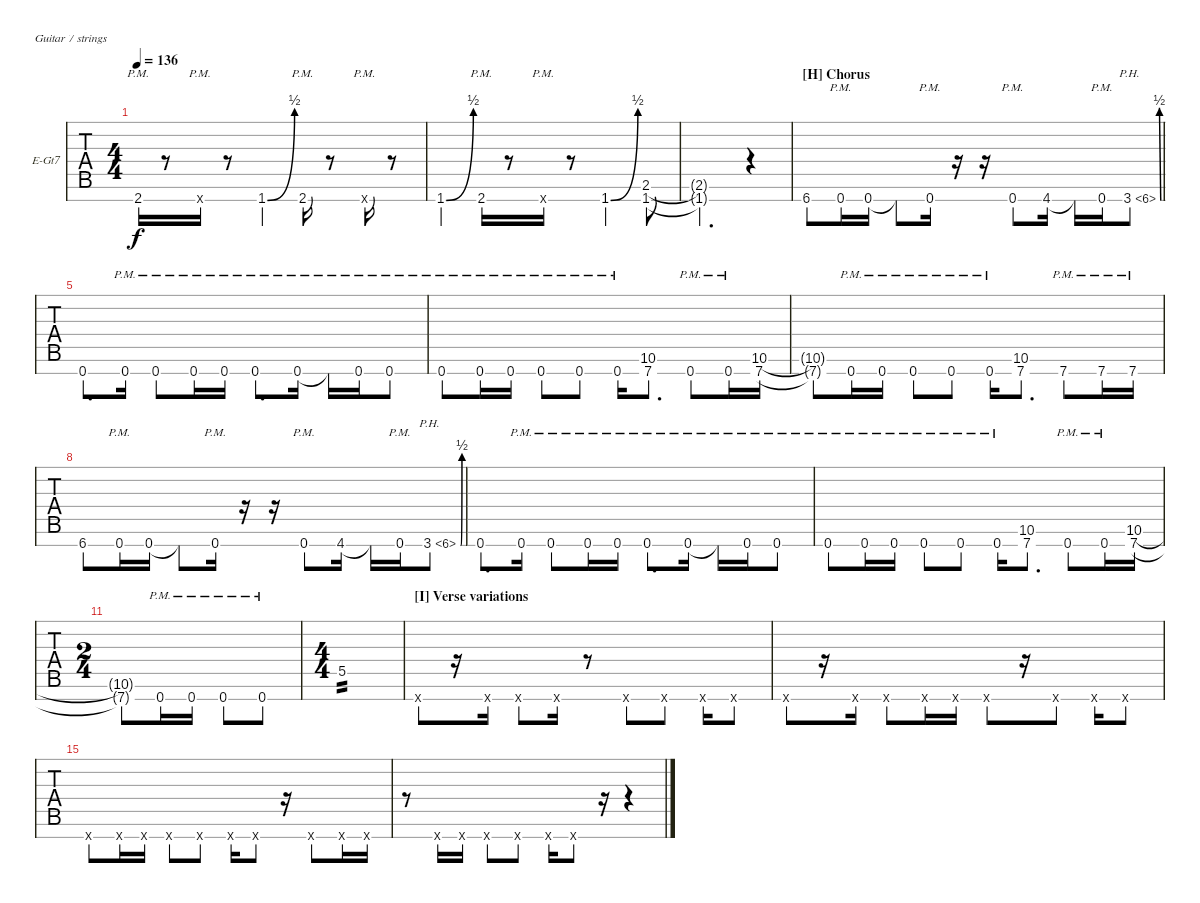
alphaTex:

\defaultSystemsLayout 4
\bracketExtendMode groupsimilarinstruments
\firstSystemTrackNameOrientation horizontal
\otherSystemsTrackNameOrientation horizontal
\defaultBarNumberDisplay FirstOfSystem
\track ("Rhythm Left" "E-Gt7") {multiBarRest instrument distortionguitar}
\staff {tabs}
\tuning (E4 B3 G3 D3 A2 E2 B1)
\ts (4 4)
\tempo 136
\clef g2
\ks c
2.7{pm}.16{dy f} r.8 2.7{pm x}.16 r.8 1.7{be (bend 15 0 39.6 2)}.4 2.7{pm}.16 r.8 2.7{pm x}.16 r.8 |
1.7{be (bend 15 0 39.6 2)}.4 2.7{pm}.16 r.8 2.7{pm x}.16 r.8 1.7{be (bend 15 0 39.6 2)}.4 (2.6 1.7).8 |
(1.7{t} 2.6{t}).2{d} r.4 |
\section ("H" "Chorus")
6.7.8 0.7{pm}.16 0.7.16 0.7{t}.8 0.7{pm}.16 r.16 r.16 0.7{pm}.8 4.7.16 4.7{t}.16 0.7{pm}.16 3.7{be (bend 0 0 15 2) ph 3}.8 |
0.7.8{d} 0.7{pm}.16 0.7{pm}.8 0.7{pm}.16 0.7{pm}.16 0.7{pm}.8{d} 0.7{pm}.16 0.7{pm t}.16 0.7{pm}.16 0.7{pm}.8 |
0.7{pm}.8 0.7{pm}.16 0.7{pm}.16 0.7{pm}.8 0.7{pm}.8 0.7{pm}.16 (7.7 10.6).8{d} 0.7{pm}.8 0.7{pm}.16 (7.7 10.6).16 |
(7.7{t} 10.6{t}).8 0.7{pm}.16 0.7{pm}.16 0.7{pm}.8 0.7{pm}.8 0.7{pm}.16 (7.7 10.6).8{d} 7.7{pm}.8 7.7{pm}.16 7.7{pm}.16 |
6.7.8 0.7{pm}.16 0.7.16 0.7{t}.8 0.7{pm}.16 r.16 r.16 0.7{pm}.8 4.7.16 4.7{t}.16 0.7{pm}.16 3.7{be (bend 0 0 15 2) ph 3}.8 |
0.7.8{d} 0.7{pm}.16 0.7{pm}.8 0.7{pm}.16 0.7{pm}.16 0.7{pm}.8{d} 0.7{pm}.16 0.7{pm t}.16 0.7{pm}.16 0.7{pm}.8 |
0.7{pm}.8 0.7{pm}.16 0.7{pm}.16 0.7{pm}.8 0.7{pm}.8 0.7{pm}.16 (7.7 10.6).8{d} 0.7{pm}.8 0.7{pm}.16 (7.7 10.6).16 |
\ts (2 4)
(7.7{t} 10.6{t}).8 0.7{pm}.16 0.7{pm}.16 0.7{pm}.8 0.7{pm}.8 |
\ts (4 4)
5.5.1{tp 2} |
\section ("I" "Verse variations")
0.7{st x}.8 r.16 0.7{x}.16 0.7{x}.8 0.7{x}.16 r.8 0.7{st x}.8 0.7{st x}.8 0.7{x}.16 0.7{x}.8 |
0.7{x}.8 r.16 0.7{x}.16 0.7{x}.8 0.7{x}.16 0.7{x}.16 0.7{x}.8 r.16 0.7{x}.8 0.7{x}.16 0.7{x}.8 |
0.7{x}.8 0.7{x}.16 0.7{x}.16 0.7{x}.8 0.7{x}.8 0.7{x}.16 0.7{x}.8 r.16 0.7{x}.8 0.7{x}.16 0.7{x}.16 |
r.8 0.7{x}.16 0.7{x}.16 0.7{x}.8 0.7{x}.8 0.7{x}.16 0.7{x}.8 r.16 r.4
